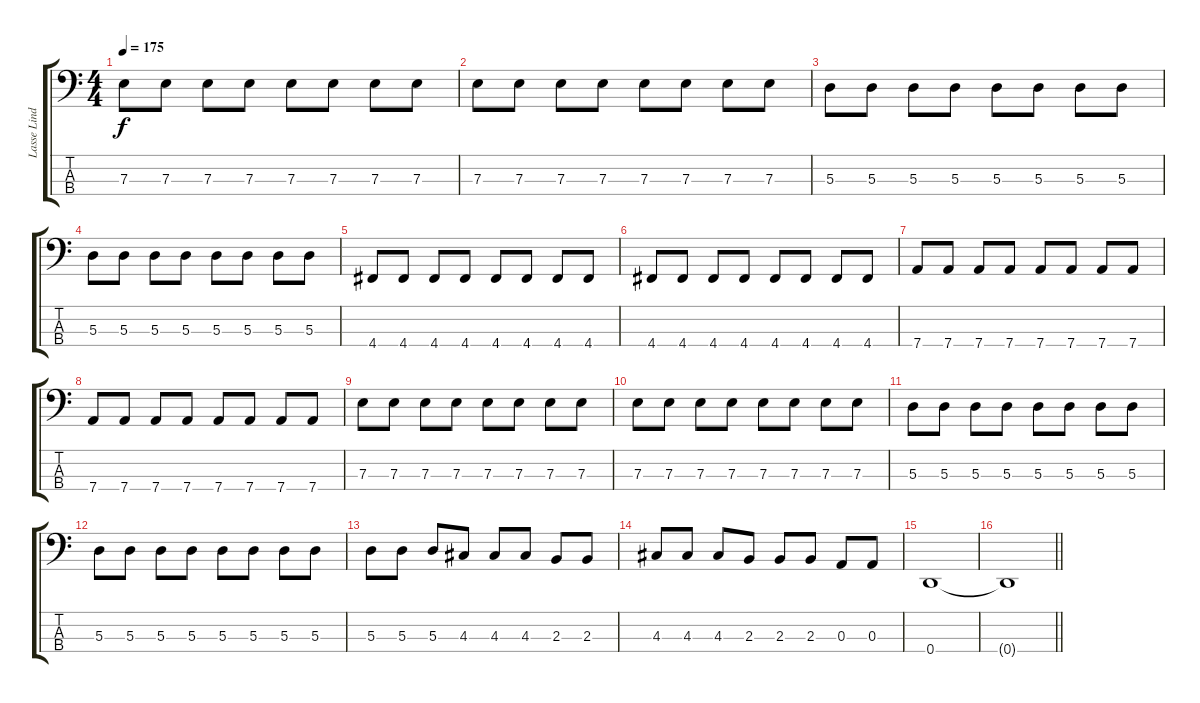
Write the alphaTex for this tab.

\track ("Lasse Lindfors - Bass" "Lasse Lind") {instrument electricbassfinger}
\staff {score tabs}
\tuning (G2 D2 A1 D1) {hide}
\ts (4 4)
\tempo 175
\clef f4
\ks c
7.3.8{dy f} 7.3.8 7.3.8 7.3.8 7.3.8 7.3.8 7.3.8 7.3.8 |
7.3.8 7.3.8 7.3.8 7.3.8 7.3.8 7.3.8 7.3.8 7.3.8 |
5.3.8 5.3.8 5.3.8 5.3.8 5.3.8 5.3.8 5.3.8 5.3.8 |
5.3.8 5.3.8 5.3.8 5.3.8 5.3.8 5.3.8 5.3.8 5.3.8 |
4.4.8 4.4.8 4.4.8 4.4.8 4.4.8 4.4.8 4.4.8 4.4.8 |
4.4.8 4.4.8 4.4.8 4.4.8 4.4.8 4.4.8 4.4.8 4.4.8 |
7.4.8 7.4.8 7.4.8 7.4.8 7.4.8 7.4.8 7.4.8 7.4.8 |
7.4.8 7.4.8 7.4.8 7.4.8 7.4.8 7.4.8 7.4.8 7.4.8 |
7.3.8 7.3.8 7.3.8 7.3.8 7.3.8 7.3.8 7.3.8 7.3.8 |
7.3.8 7.3.8 7.3.8 7.3.8 7.3.8 7.3.8 7.3.8 7.3.8 |
5.3.8 5.3.8 5.3.8 5.3.8 5.3.8 5.3.8 5.3.8 5.3.8 |
5.3.8 5.3.8 5.3.8 5.3.8 5.3.8 5.3.8 5.3.8 5.3.8 |
5.3.8 5.3.8 5.3.8 4.3.8 4.3.8 4.3.8 2.3.8 2.3.8 |
4.3.8 4.3.8 4.3.8 2.3.8 2.3.8 2.3.8 0.3.8 0.3.8 |
0.4.1 |
\barLineRight lightlight
0.4{t}.1
